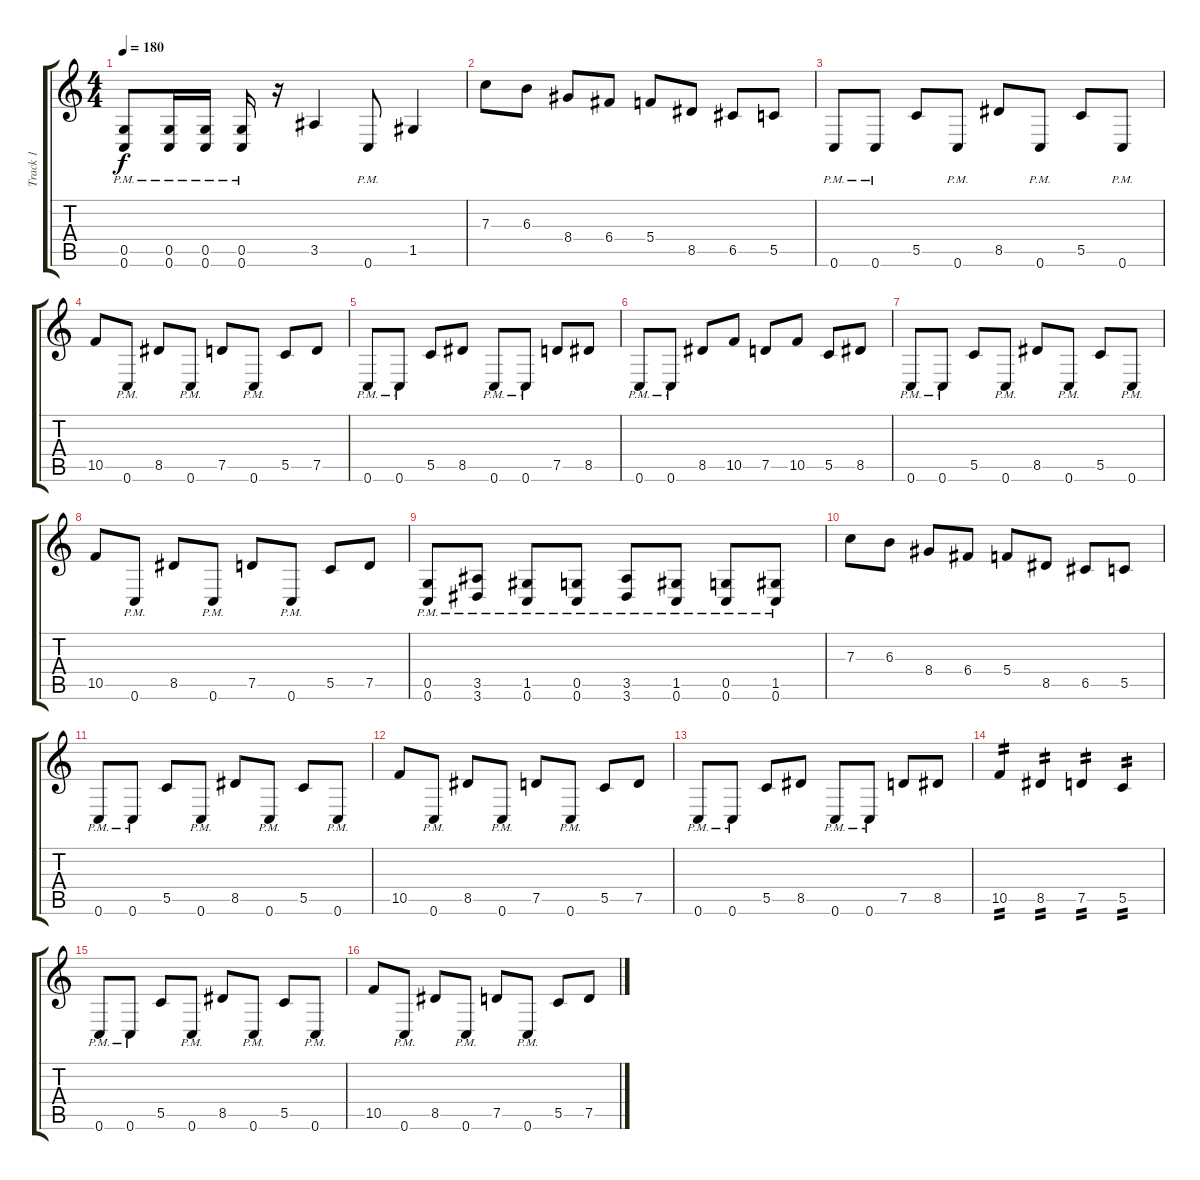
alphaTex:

\track ("Track 1" "Track 1") {instrument distortionguitar}
\staff {score tabs}
\tuning (D4 A3 F3 C3 G2 C2) {hide}
\ts (4 4)
\tempo 180
\clef g2
\ks c
(0.5{pm} 0.6{pm}).8{dy f instrument distortionguitar} (0.5{pm} 0.6{pm}).16 (0.5{pm} 0.6{pm}).16 (0.5{pm} 0.6{pm}).16 r.16 3.5.4 0.6{pm}.8 1.5.4 |
7.3.8 6.3.8 8.4.8 6.4.8 5.4.8 8.5.8 6.5.8 5.5.8 |
0.6{pm}.8 0.6{pm}.8 5.5.8 0.6{pm}.8 8.5.8 0.6{pm}.8 5.5.8 0.6{pm}.8 |
10.5.8 0.6{pm}.8 8.5.8 0.6{pm}.8 7.5.8 0.6{pm}.8 5.5.8 7.5.8 |
0.6{pm}.8 0.6{pm}.8 5.5.8 8.5.8 0.6{pm}.8 0.6{pm}.8 7.5.8 8.5.8 |
0.6{pm}.8 0.6{pm}.8 8.5.8 10.5.8 7.5.8 10.5.8 5.5.8 8.5.8 |
0.6{pm}.8 0.6{pm}.8 5.5.8 0.6{pm}.8 8.5.8 0.6{pm}.8 5.5.8 0.6{pm}.8 |
10.5.8 0.6{pm}.8 8.5.8 0.6{pm}.8 7.5.8 0.6{pm}.8 5.5.8 7.5.8 |
(0.5{pm} 0.6{pm}).8 (3.5{pm} 3.6{pm}).8 (1.5{pm} 0.6).8 (0.5{pm} 0.6{pm}).8 (3.5{pm} 3.6{pm}).8 (1.5{pm} 0.6{pm}).8 (0.5{pm} 0.6{pm}).8 (1.5{pm} 0.6{pm}).8 |
7.3.8 6.3.8 8.4.8 6.4.8 5.4.8 8.5.8 6.5.8 5.5.8 |
0.6{pm}.8 0.6{pm}.8 5.5.8 0.6{pm}.8 8.5.8 0.6{pm}.8 5.5.8 0.6{pm}.8 |
10.5.8 0.6{pm}.8 8.5.8 0.6{pm}.8 7.5.8 0.6{pm}.8 5.5.8 7.5.8 |
0.6{pm}.8 0.6{pm}.8 5.5.8 8.5.8 0.6{pm}.8 0.6{pm}.8 7.5.8 8.5.8 |
10.5.4{tp 2} 8.5.4{tp 2} 7.5.4{tp 2} 5.5.4{tp 2} |
0.6{pm}.8 0.6{pm}.8 5.5.8 0.6{pm}.8 8.5.8 0.6{pm}.8 5.5.8 0.6{pm}.8 |
10.5.8 0.6{pm}.8 8.5.8 0.6{pm}.8 7.5.8 0.6{pm}.8 5.5.8 7.5.8
